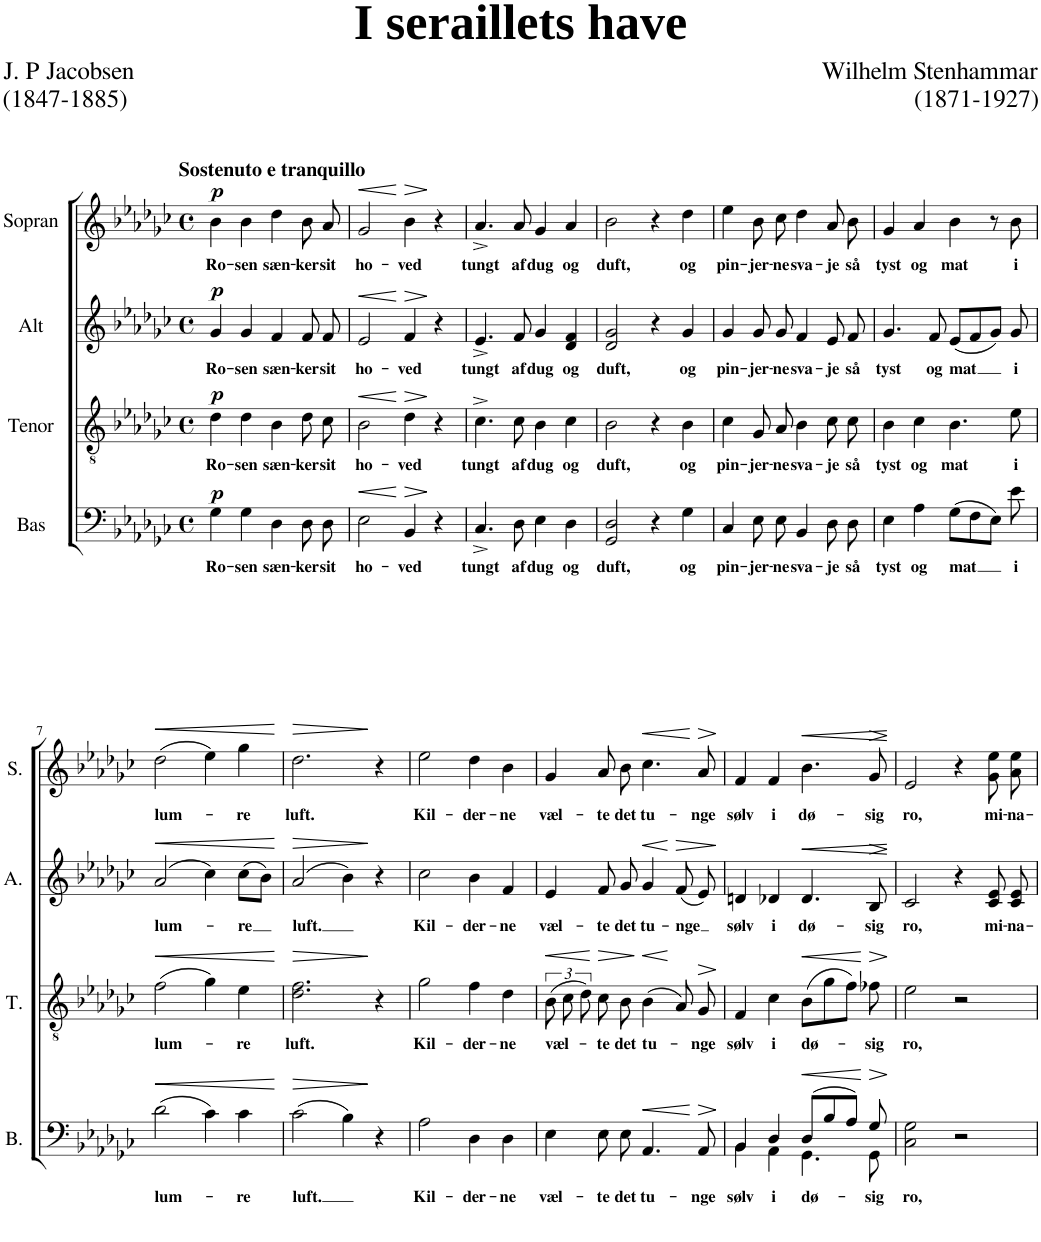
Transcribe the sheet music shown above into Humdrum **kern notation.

**kern	**text	**dynam	**kern	**text	**dynam	**kern	**text	**dynam	**kern	**text	**dynam
*part4	*part4	*part4	*part3	*part3	*part3	*part2	*part2	*part2	*part1	*part1	*part1
*staff4	*staff4	*staff4	*staff3	*staff3	*staff3	*staff2	*staff2	*staff2	*staff1	*staff1	*staff1
*I"Bas	*	*	*I"Tenor	*	*	*I"Alt	*	*	*I"Sopran	*	*
*I'B.	*	*	*I'T.	*	*	*I'A.	*	*	*I'S.	*	*
*clefF4	*	*	*clefGv2	*	*	*clefG2	*	*	*clefG2	*	*
*k[b-e-a-d-g-c-]	*	*	*k[b-e-a-d-g-c-]	*	*	*k[b-e-a-d-g-c-]	*	*	*k[b-e-a-d-g-c-]	*	*
*G-:	*	*	*G-:	*	*	*G-:	*	*	*G-:	*	*
*M4/4	*	*	*M4/4	*	*	*M4/4	*	*	*M4/4	*	*
*met(c)	*	*	*met(c)	*	*	*met(c)	*	*	*met(c)	*	*
=1	=1	=1	=1	=1	=1	=1	=1	=1	=1	=1	=1
!	!	!	!	!	!	!	!	!	!LO:TX:a:B:t=Sostenuto e tranquillo	!	!
!	!LO:LY:b	!LO:DY:a	!	!LO:LY:b	!LO:DY:a	!	!LO:LY:b	!LO:DY:a	!	!LO:LY:b	!LO:DY:a
4G-\	Ro-	p	4d-\	Ro-	p	4g-/	Ro-	p	4b-\	Ro-	p
!	!LO:LY:b	!	!	!LO:LY:b	!	!	!LO:LY:b	!	!	!LO:LY:b	!
4G-\	-sen	.	4d-\	-sen	.	4g-/	-sen	.	4b-\	-sen	.
!	!LO:LY:b	!	!	!LO:LY:b	!	!	!LO:LY:b	!	!	!LO:LY:b	!
4D-\	sæn-	.	4B-\	sæn-	.	4f/	sæn-	.	4dd-\	sæn-	.
!	!LO:LY:b	!	!	!LO:LY:b	!	!	!LO:LY:b	!	!	!LO:LY:b	!
8D-\	-ker	.	8d-\	-ker	.	8f/	-ker	.	8b-/L	-ker	.
!	!LO:LY:b	!	!	!LO:LY:b	!	!	!LO:LY:b	!	!	!LO:LY:b	!
8D-\	sit	.	8c-\	sit	.	8f/	sit	.	8a-/J	sit	.
=2	=2	=2	=2	=2	=2	=2	=2	=2	=2	=2	=2
!	!LO:LY:b	!LO:HP:b	!	!LO:LY:b	!LO:HP:b	!	!LO:LY:b	!LO:HP:b	!	!LO:LY:b	!LO:HP:b
2E-\	ho-	<	2B-\	ho-	<	2e-/	ho-	<	2g-/	ho-	<
!	!LO:LY:b	!LO:HP:n=1:b	!	!LO:LY:b	!LO:HP:n=1:b	!	!LO:LY:b	!LO:HP:n=1:b	!	!LO:LY:b	!LO:HP:n=1:b
4BB-/	-ved	[ >	4d-\	-ved	[ >	4f/	-ved	[ >	4b-\	-ved	[ >
4r	.	]	4r	.	]	4r	.	]	4r	.	]
=3	=3	=3	=3	=3	=3	=3	=3	=3	=3	=3	=3
!	!LO:LY:b	!	!	!LO:LY:b	!	!	!LO:LY:b	!	!	!LO:LY:b	!
4.C-^/	tungt	.	4.c-^\	tungt	.	4.e-^/	tungt	.	4.a-^/	tungt	.
!	!LO:LY:b	!	!	!LO:LY:b	!	!	!LO:LY:b	!	!	!LO:LY:b	!
8D-\	af	.	8c-\	af	.	8f/	af	.	8a-/	af	.
!	!LO:LY:b	!	!	!LO:LY:b	!	!	!LO:LY:b	!	!	!LO:LY:b	!
4E-\	dug	.	4B-\	dug	.	4g-/	dug	.	4g-/	dug	.
!	!LO:LY:b	!	!	!LO:LY:b	!	!	!LO:LY:b	!	!	!LO:LY:b	!
4D-\	og	.	4c-\	og	.	4d-/ 4f/	og	.	4a-/	og	.
=4	=4	=4	=4	=4	=4	=4	=4	=4	=4	=4	=4
!	!LO:LY:b	!	!	!LO:LY:b	!	!	!LO:LY:b	!	!	!LO:LY:b	!
2GG-/ 2D-/	duft,	.	2B-\	duft,	.	2d-/ 2g-/	duft,	.	2b-\	duft,	.
4r	.	.	4r	.	.	4r	.	.	4r	.	.
!	!LO:LY:b	!	!	!LO:LY:b	!	!	!LO:LY:b	!	!	!LO:LY:b	!
4G-\	og	.	4B-\	og	.	4g-/	og	.	4dd-\	og	.
=5	=5	=5	=5	=5	=5	=5	=5	=5	=5	=5	=5
!	!LO:LY:b	!	!	!LO:LY:b	!	!	!LO:LY:b	!	!	!LO:LY:b	!
4C-/	pin-	.	4c-\	pin-	.	4g-/	pin-	.	4ee-\	pin-	.
!	!LO:LY:b	!	!	!LO:LY:b	!	!	!LO:LY:b	!	!	!LO:LY:b	!
8E-\	-jer-	.	8G-/	-jer-	.	8g-/	-jer-	.	8b-\L	-jer-	.
!	!LO:LY:b	!	!	!LO:LY:b	!	!	!LO:LY:b	!	!	!LO:LY:b	!
8E-\	-ne	.	8A-/	-ne	.	8g-/	-ne	.	8cc-\J	-ne	.
!	!LO:LY:b	!	!	!LO:LY:b	!	!	!LO:LY:b	!	!	!LO:LY:b	!
4BB-/	sva-	.	4B-\	sva-	.	4f/	sva-	.	4dd-\	sva-	.
!	!LO:LY:b	!	!	!LO:LY:b	!	!	!LO:LY:b	!	!	!LO:LY:b	!
8D-\	-je	.	8c-\	-je	.	8e-/	-je	.	8a-/L	-je	.
!	!LO:LY:b	!	!	!LO:LY:b	!	!	!LO:LY:b	!	!	!LO:LY:b	!
8D-\	så	.	8c-\	så	.	8f/	så	.	8b-/J	så	.
=6	=6	=6	=6	=6	=6	=6	=6	=6	=6	=6	=6
!	!LO:LY:b	!	!	!LO:LY:b	!	!	!LO:LY:b	!	!	!LO:LY:b	!
4E-\	tyst	.	4B-\	tyst	.	4.g-/	tyst	.	4g-/	tyst	.
!	!LO:LY:b	!	!	!LO:LY:b	!	!	!	!	!	!LO:LY:b	!
4A-\	og	.	4c-\	og	.	.	.	.	4a-/	og	.
!	!	!	!	!	!	!	!LO:LY:b	!	!	!	!
.	.	.	.	.	.	8f/	og	.	.	.	.
!	!LO:LY:b	!	!	!LO:LY:b	!	!	!LO:LY:b	!	!	!LO:LY:b	!
(>8G-\L	mat	.	4.B-\	mat	.	(<8e-/L	mat	.	4b-\	mat	.
8F\	.	.	.	.	.	8f/	.	.	.	.	.
8E-\J)	.	.	.	.	.	8g-/J)	.	.	8r	.	.
!	!LO:LY:b	!	!	!LO:LY:b	!	!	!LO:LY:b	!	!	!LO:LY:b	!
8e-\	i	.	8e-\	i	.	8g-/	i	.	8b-\	i	.
!!LO:LB:g=z
=7	=7	=7	=7	=7	=7	=7	=7	=7	=7	=7	=7
!	!LO:LY:b	!LO:HP:b	!	!LO:LY:b	!LO:HP:b	!	!LO:LY:b	!LO:HP:b	!	!LO:LY:b	!LO:HP:b
(>2d-\	lum-	<	(>2f\	lum-	<	(>2a-/	lum-	<	(>2dd-\	lum-	<
4c-\)	.	.	4g-\)	.	.	4cc-\)	.	.	4ee-\)	.	.
!	!LO:LY:b	!	!	!LO:LY:b	!	!	!LO:LY:b	!	!	!LO:LY:b	!
4c-\	-re	.	4e-\	-re	.	(>8cc-\L	-re	.	4gg-\	-re	.
.	.	.	.	.	.	8b-\J)	.	.	.	.	.
.	.	[	.	.	[	.	.	[	.	.	[
=8	=8	=8	=8	=8	=8	=8	=8	=8	=8	=8	=8
!	!LO:LY:b	!LO:HP:b	!	!LO:LY:b	!LO:HP:b	!	!LO:LY:b	!LO:HP:b	!	!LO:LY:b	!LO:HP:b
(>2c-\	luft.	>	2.d-\ 2.f\	luft.	>	(>2a-/	luft.	>	2.dd-\	luft.	>
4B-\)	.	.	.	.	.	4b-\)	.	.	.	.	.
4r	.	]	4r	.	]	4r	.	]	4r	.	]
=9	=9	=9	=9	=9	=9	=9	=9	=9	=9	=9	=9
!	!LO:LY:b	!	!	!LO:LY:b	!	!	!LO:LY:b	!	!	!LO:LY:b	!
2A-\	Kil-	.	2g-\	Kil-	.	2cc-\	Kil-	.	2ee-\	Kil-	.
!	!LO:LY:b	!	!	!LO:LY:b	!	!	!LO:LY:b	!	!	!LO:LY:b	!
4D-\	-der-	.	4f\	-der-	.	4b-\	-der-	.	4dd-\	-der-	.
!	!LO:LY:b	!	!	!LO:LY:b	!	!	!LO:LY:b	!	!	!LO:LY:b	!
4D-\	-ne	.	4d-\	-ne	.	4f/	-ne	.	4b-\	-ne	.
=10	=10	=10	=10	=10	=10	=10	=10	=10	=10	=10	=10
!	!LO:LY:b	!	!	!LO:LY:b	!LO:HP:b	!	!LO:LY:b	!	!	!LO:LY:b	!
4E-\	væl-	.	(>12B-\	væl-	<	4e-/	væl-	.	4g-/	væl-	.
.	.	.	12c-\	.	.	.	.	.	.	.	.
.	.	.	12d-\)	.	.	.	.	.	.	.	.
!	!LO:LY:b	!	!	!LO:LY:b	!LO:HP:n=1:b	!	!LO:LY:b	!	!	!LO:LY:b	!
8E-\	-te	.	8c-\	-te	[ >	8f/	-te	.	8a-/L	-te	.
!	!LO:LY:b	!	!	!LO:LY:b	!	!	!LO:LY:b	!	!	!LO:LY:b	!
8E-\	det	.	8B-\	det	.	8g-/	det	.	8b-/J	det	.
!	!LO:LY:b	!LO:HP:b	!	!LO:LY:b	!LO:HP:n=1:b	!	!LO:LY:b	!LO:HP:b	!	!LO:LY:b	!LO:HP:b
4.AA-/	tu-	<	(>4B-\	tu-	] <	4g-/	tu-	<	4.cc-\	tu-	<
!	!	!	!	!	!	!	!LO:LY:b	!LO:HP:n=1:b	!	!	!
.	.	.	8A-/)	.	[	(<8f/	-nge	[ >	.	.	.
!	!LO:LY:b	!LO:HP:n=1:b	!	!LO:LY:b	!LO:HP:b	!	!	!	!	!LO:LY:b	!LO:HP:n=1:b
8AA-/	-nge	[ >	8G-/	-nge	>	8e-/)	.	.	8a-/	-nge	[ >
.	.	]	.	.	]	.	.	]	.	.	]
=11	=11	=11	=11	=11	=11	=11	=11	=11	=11	=11	=11
!	!LO:LY:b	!	!	!LO:LY:b	!	!	!LO:LY:b	!	!	!LO:LY:b	!
*^	*	*	*	*	*	*	*	*	*	*	*
4BB-/	4BB-\	sølv	.	4F/	sølv	.	4dn/	sølv	.	4f/	sølv	.
!	!	!LO:LY:b	!	!	!LO:LY:b	!	!	!LO:LY:b	!	!	!LO:LY:b	!
4D-/	4AA-\	i	.	4c-\	i	.	4d-X/	i	.	4f/	i	.
!	!	!LO:LY:b	!LO:HP:b	!	!LO:LY:b	!LO:HP:b	!	!LO:LY:b	!LO:HP:b	!	!LO:LY:b	!LO:HP:b
(>8D-/L	4.GG-\	dø-	<	(>8B-\L	dø-	<	4.d-/	dø-	<	4.b-\	dø-	<
8B-/	.	.	.	8g-\	.	.	.	.	.	.	.	.
8A-/J)	.	.	.	8f\J)	.	.	.	.	.	.	.	.
!	!	!LO:LY:b	!LO:HP:n=1:b	!	!LO:LY:b	!LO:HP:n=1:b	!	!LO:LY:b	!LO:HP:b	!	!LO:LY:b	!LO:HP:b
8G-/	8GG-\	-sig	[ >	8f-X\	-sig	[ >	8B-/	-sig	>	8g-/	-sig	>
*v	*v	*	*	*	*	*	*	*	*	*	*	*
.	.	]	.	.	]	.	.	[ ]	.	.	[ ]
=12	=12	=12	=12	=12	=12	=12	=12	=12	=12	=12	=12
!	!LO:LY:b	!	!	!LO:LY:b	!	!	!LO:LY:b	!	!	!LO:LY:b	!
2C-\ 2G-\	ro,	.	2e-\	ro,	.	2c-/	ro,	.	2e-/	ro,	.
2r	.	.	2r	.	.	4r	.	.	4r	.	.
!	!	!	!	!	!	!	!LO:LY:b	!	!	!LO:LY:b	!
.	.	.	.	.	.	8c-/ 8e-/	mi-	.	8g-\ 8ee-\L	mi-	.
!	!	!	!	!	!	!	!LO:LY:b	!	!	!LO:LY:b	!
.	.	.	.	.	.	8c-/ 8e-/	-na-	.	8a-\ 8ee-\J	-na-	.
=	=	=	=	=	=	=	=	=	=	=	=
*-	*-	*-	*-	*-	*-	*-	*-	*-	*-	*-	*-
